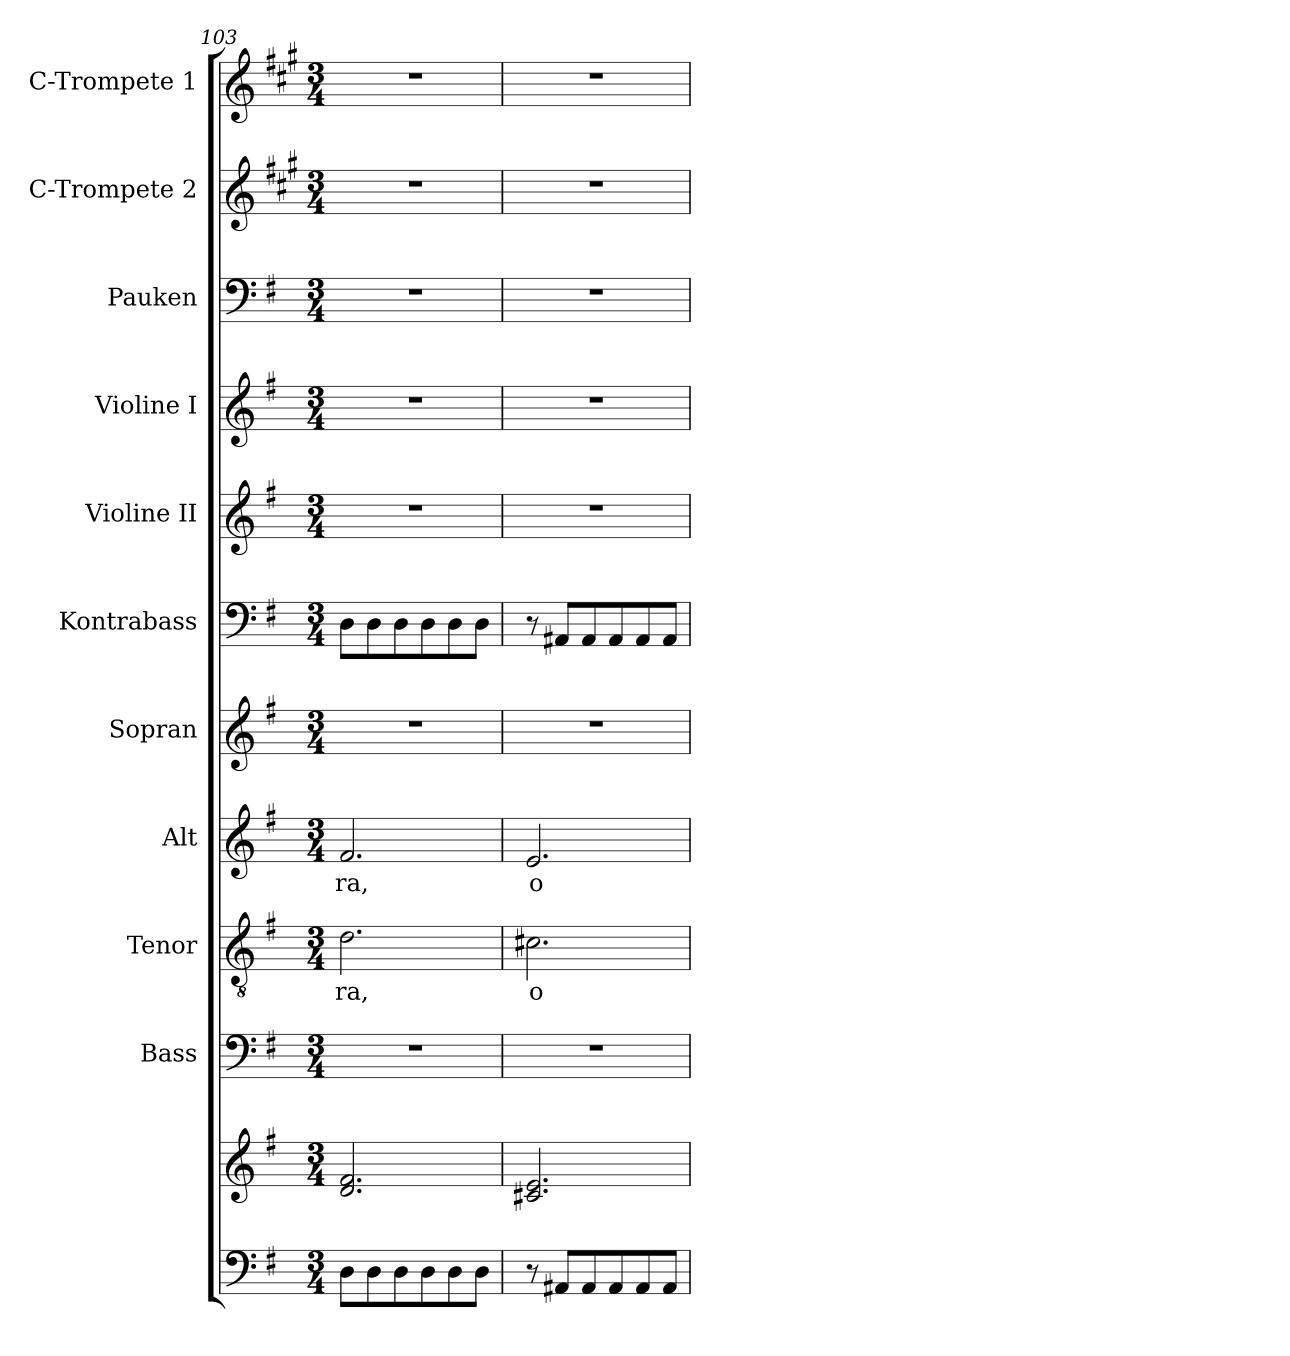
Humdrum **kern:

**kern	**kern	**kern	**kern	**text	**kern	**text	**kern	**kern	**kern	**kern	**kern	**kern	**kern
*part11	*part11	*part10	*part9	*part9	*part8	*part8	*part7	*part6	*part5	*part4	*part3	*part2	*part1
*staff12	*staff11	*staff10	*staff9	*staff9	*staff8	*staff8	*staff7	*staff6	*staff5	*staff4	*staff3	*staff2	*staff1
*	*	*I"Bass	*I"Tenor	*	*I"Alt	*	*I"Sopran	*I"Kontrabass	*I"Violine II	*I"Violine I	*I"Pauken	*I"C-Trompete 2	*I"C-Trompete 1
*	*	*I'B.	*I'T.	*	*I'A.	*	*I'S.	*I'Kb.	*I'Vl. II	*I'Vl. I	*I'Pk.	*I'C Trp. 2	*I'C Trp. 1
*clefF4	*clefG2	*clefF4	*clefGv2	*	*clefG2	*	*clefG2	*clefF4	*clefG2	*clefG2	*clefF4	*clefG2	*clefG2
*	*	*	*	*	*	*	*	*ITrd7c12	*	*	*	*ITrd1c2	*ITrd1c2
*k[f#]	*k[f#]	*k[f#]	*k[f#]	*	*k[f#]	*	*k[f#]	*k[f#]	*k[f#]	*k[f#]	*k[f#]	*k[f#]	*k[f#]
*G:	*G:	*G:	*G:	*	*G:	*	*G:	*G:	*G:	*G:	*G:	*G:	*G:
*M3/4	*M3/4	*M3/4	*M3/4	*	*M3/4	*	*M3/4	*M3/4	*M3/4	*M3/4	*M3/4	*M3/4	*M3/4
=103	=103	=103	=103	=103	=103	=103	=103	=103	=103	=103	=103	=103	=103
!	!	!	!	!LO:LY:b	!	!LO:LY:b	!	!	!	!	!	!	!
8D\L	2.d/ 2.f#/	2.r	2.d\	-ra,	2.f#/	-ra,	2.r	8DD\L	2.r	2.r	2.r	2.r	2.r
8D\	.	.	.	.	.	.	.	8DD\	.	.	.	.	.
8D\	.	.	.	.	.	.	.	8DD\	.	.	.	.	.
8D\	.	.	.	.	.	.	.	8DD\	.	.	.	.	.
8D\	.	.	.	.	.	.	.	8DD\	.	.	.	.	.
8D\J	.	.	.	.	.	.	.	8DD\J	.	.	.	.	.
=104	=104	=104	=104	=104	=104	=104	=104	=104	=104	=104	=104	=104	=104
!	!	!	!	!LO:LY:b	!	!LO:LY:b	!	!	!	!	!	!	!
8r	2.c#X/ 2.e/	2.r	2.c#X\	o-	2.e/	o-	2.r	8r	2.r	2.r	2.r	2.r	2.r
8AA#X/L	.	.	.	.	.	.	.	8AAA#X/L	.	.	.	.	.
8AA#/	.	.	.	.	.	.	.	8AAA#/	.	.	.	.	.
8AA#/	.	.	.	.	.	.	.	8AAA#/	.	.	.	.	.
8AA#/	.	.	.	.	.	.	.	8AAA#/	.	.	.	.	.
8AA#/J	.	.	.	.	.	.	.	8AAA#/J	.	.	.	.	.
=	=	=	=	=	=	=	=	=	=	=	=	=	=
*-	*-	*-	*-	*-	*-	*-	*-	*-	*-	*-	*-	*-	*-
